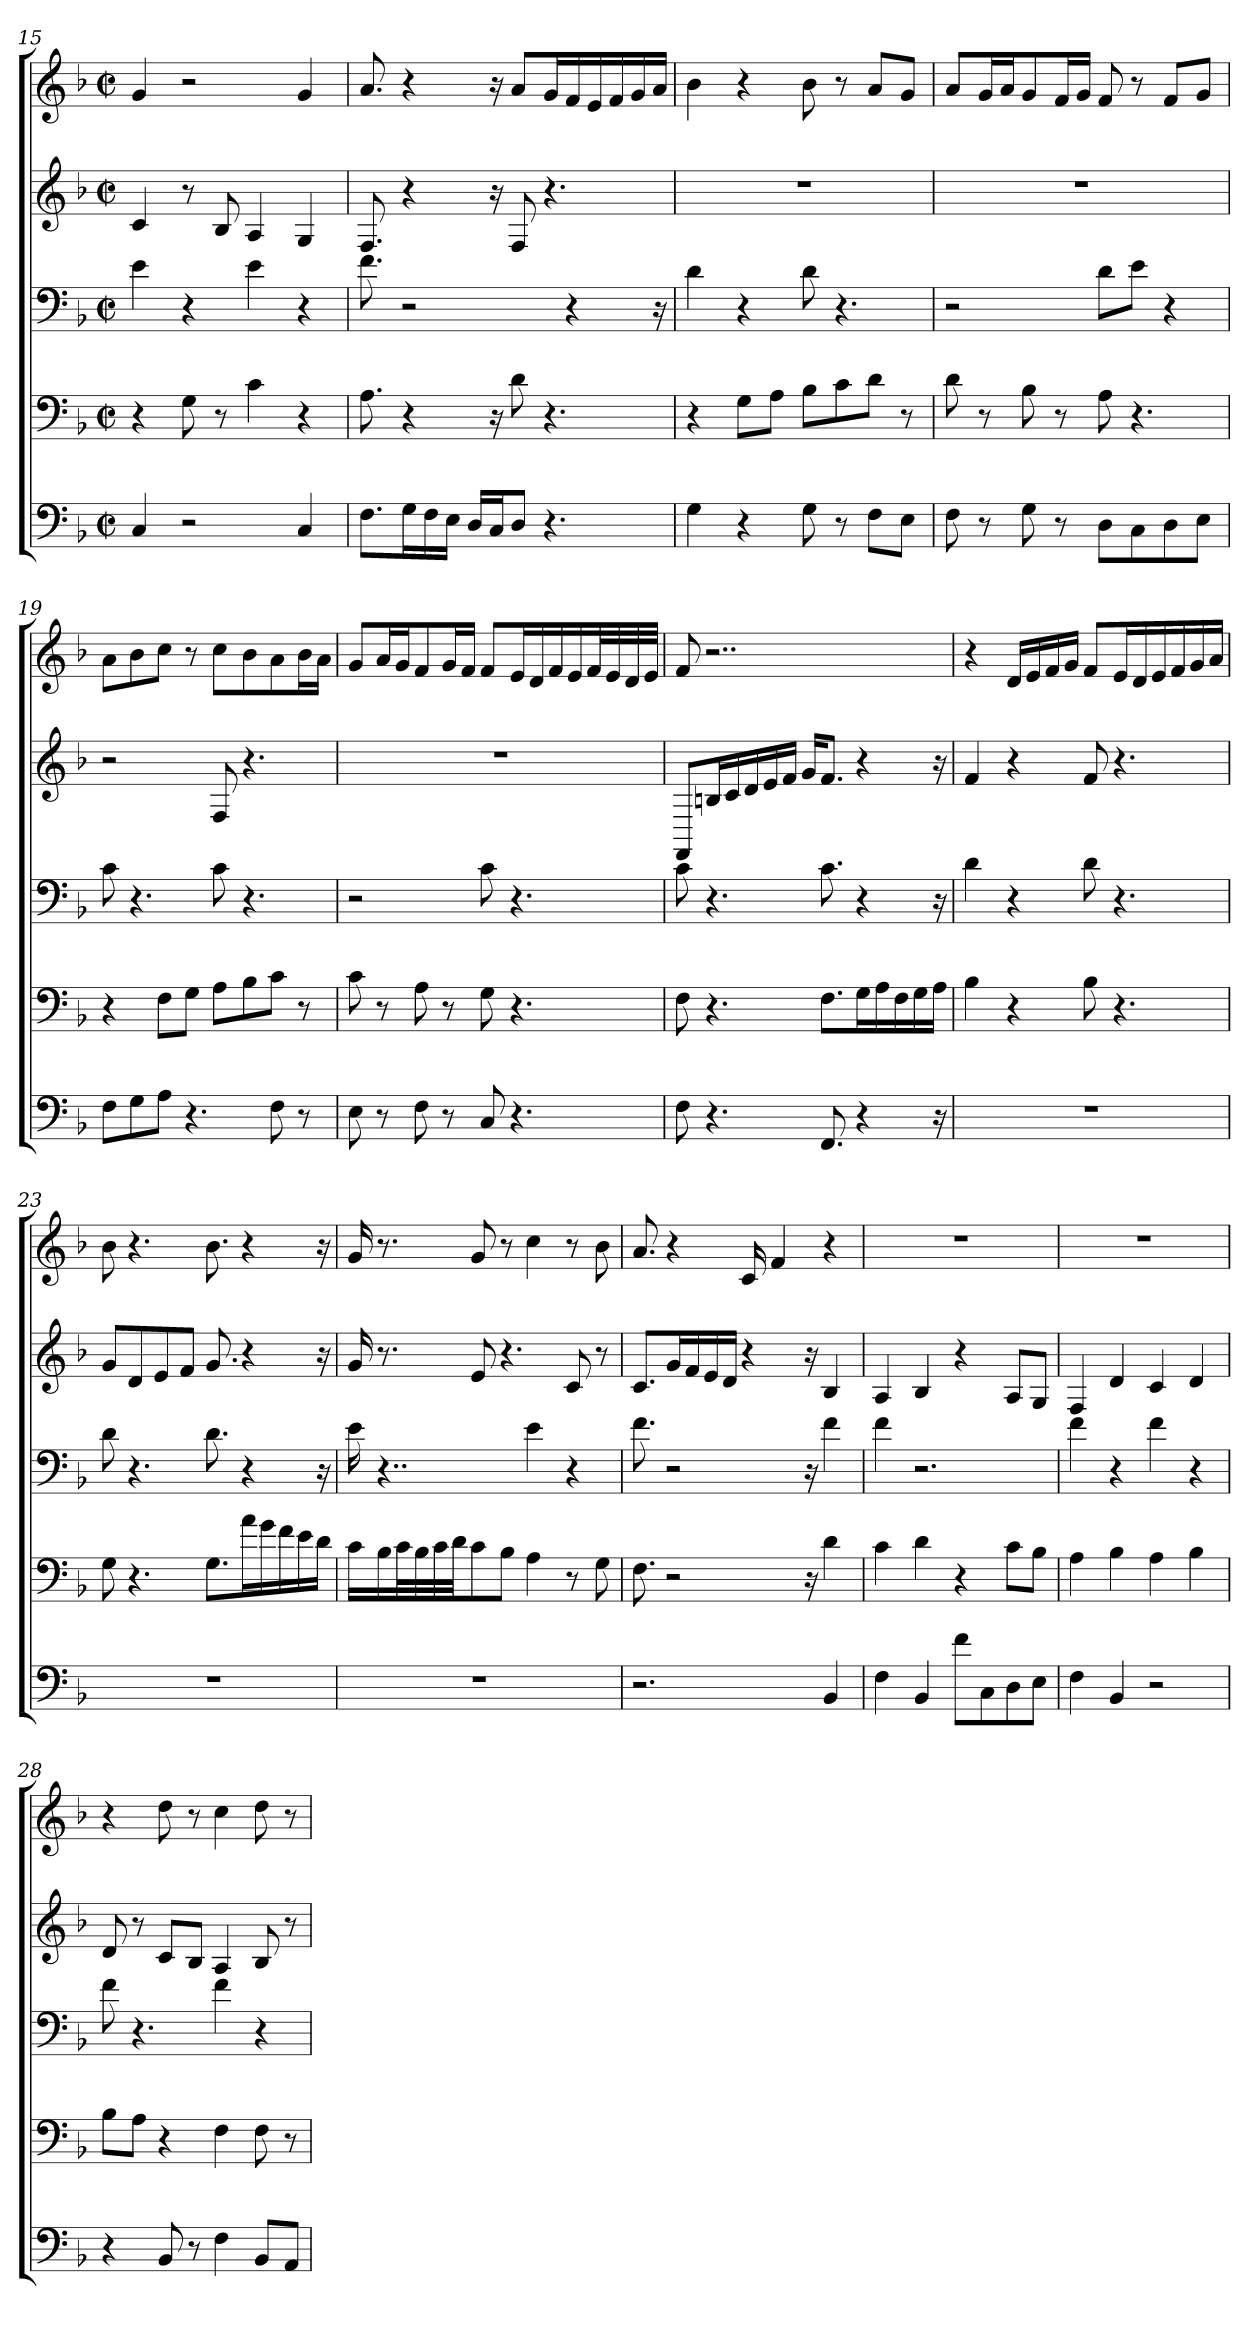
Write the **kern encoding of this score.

**kern	**kern	**kern	**kern	**kern
*part5	*part4	*part3	*part2	*part1
*staff5	*staff4	*staff3	*staff2	*staff1
*clefF4	*clefF4	*clefF4	*clefG2	*clefG2
*k[b-]	*k[b-]	*k[b-]	*k[b-]	*k[b-]
*F:	*F:	*F:	*F:	*F:
*M2/2	*M2/2	*M2/2	*M2/2	*M2/2
*met(c|)	*met(c|)	*met(c|)	*met(c|)	*met(c|)
=15	=15	=15	=15	=15
4C	4r	4e	4c	4g
2r	8G	4r	8r	2r
.	8r	.	8B-	.
.	4c	4ei	4A	.
4C	4r	4r	4G	4g
=16	=16	=16	=16	=16
8.FL	8.A	8.f	8.F	8.a
16GjL	4r	2r	4r	4r
16Fj	.	.	.	.
16EjJJ	.	.	.	.
16DjLL	.	.	.	.
16CjJ	16r	.	16r	16r
8DJ	8d	.	8Fi	8aL
4.r	4.r	.	4.r	16gjL
.	.	4r	.	16fj
.	.	.	.	16ej
.	.	.	.	16fj
.	.	.	.	16gj
.	.	16r	.	16ajJJ
=17	=17	=17	=17	=17
4G	4r	4d	1r	4b-
4r	8GL	4r	.	4r
.	8AJ	.	.	.
8Gi	8B-L	8di	.	8b-i
8r	8c	4.r	.	8r
8FL	8dJ	.	.	8aL
8EJ	8r	.	.	8gJ
=18	=18	=18	=18	=18
8F	8di	2r	1r	8aL
8r	8r	.	.	16gjL
.	.	.	.	16ajJ
8G	8B-	.	.	8g
8r	8r	.	.	16fjL
.	.	.	.	16gjJJ
8DL	8A	8diL	.	8fZ
8CZ	4.r	8eZJ	.	8r
8Di	.	4r	.	8fL
8EJ	.	.	.	8gJ
=19	=19	=19	=19	=19
8FL	4r	8c	2r	8aL
8G	.	4.r	.	8b-
8AJ	8FL	.	.	8ccJ
4.r	8GJ	.	.	8r
.	8AL	8ci	8Fi	8cciL
.	8B-	4.r	4.r	8b-
8F	8cJ	.	.	8a
8r	8r	.	.	16b-jL
.	.	.	.	16ajJJ
=20	=20	=20	=20	=20
8E	8ci	2r	1r	8gL
8r	8r	.	.	16ajL
.	.	.	.	16gjJ
8F	8A	.	.	8f
8r	8r	.	.	16gjL
.	.	.	.	16fjJJ
8C	8G	8ci	.	8fiL
4.r	4.r	4.r	.	16ejL
.	.	.	.	16dj
.	.	.	.	16fi
.	.	.	.	16ej
.	.	.	.	32fjL
.	.	.	.	32ej
.	.	.	.	32dj
.	.	.	.	32ejJJJ
=21	=21	=21	=21	=21
8F	8F	8ci	8FFZL	8f
4.r	4.r	4.r	16BnjL	2..r
.	.	.	16cj	.
.	.	.	16dj	.
.	.	.	16ej	.
.	.	.	16fjJJ	.
.	.	.	16gjKL	.
8.FFZ	8.FL	8.ci	8.fJ	.
4r	16GjL	4r	4r	.
.	16Aj	.	.	.
.	16Fj	.	.	.
.	16Gj	.	.	.
16r	16AjJJ	16r	16r	.
=22	=22	=22	=22	=22
1r	4B-	4d	4f	4r
.	4r	4r	4r	16djLL
.	.	.	.	16ej
.	.	.	.	16fj
.	.	.	.	16gjJJ
.	8B-	8di	8f	8fL
.	4.r	4.r	4.r	16ejL
.	.	.	.	16dj
.	.	.	.	16ej
.	.	.	.	16fj
.	.	.	.	16gj
.	.	.	.	16ajJJ
=23	=23	=23	=23	=23
1r	8G	8di	8gL	8b-
.	4.r	4.r	8dj	4.r
.	.	.	8ej	.
.	.	.	8fjJ	.
.	8.GL	8.di	8.g	8.b-
.	16ajL	4r	4r	4r
.	16gj	.	.	.
.	16fj	.	.	.
.	16ej	.	.	.
.	16djJJ	16r	16r	16r
=24	=24	=24	=24	=24
1r	16cLL	16e	16g	16g
.	16B-j	4..r	8.r	8.r
.	32cjL	.	.	.
.	32B-j	.	.	.
.	32cj	.	.	.
.	32djJJ	.	.	.
.	8ci	.	8e	8g
.	8B-J	.	4.r	8r
.	4A	4ei	.	4cc
.	8r	4r	8c	8r
.	8G	.	8r	8b-
=25	=25	=25	=25	=25
2.r	8.F	8.f	8.cL	8.a
.	2r	2r	16gjL	4r
.	.	.	16fj	.
.	.	.	16ej	.
.	.	.	16dZJJ	.
.	.	.	4r	16cj
.	.	.	.	4f
.	16r	16r	16r	.
4BB-	4d	4fi	4B-	4r
=26	=26	=26	=26	=26
4F	4c	4fi	4A	1r
4BB-	4d	2.r	4B-	.
8fjL	4r	.	4r	.
8C	.	.	.	.
8D	8cL	.	8AL	.
8EJ	8B-J	.	8GJ	.
=27	=27	=27	=27	=27
4F	4A	4fi	4F	1r
4BB-	4B-	4r	4d	.
2r	4A	4fi	4c	.
.	4B-	4r	4d	.
=28	=28	=28	=28	=28
4r	8B-iL	8fi	8di	4r
.	8AJ	4.r	8r	.
8BB-	4r	.	8cL	8dd
8r	.	.	8B-J	8r
4F	4F	4fi	4A	4cc
8BB-L	8Fi	4r	8B-	8dd
8AAjJ	8r	.	8r	8r
=	=	=	=	=
*-	*-	*-	*-	*-
